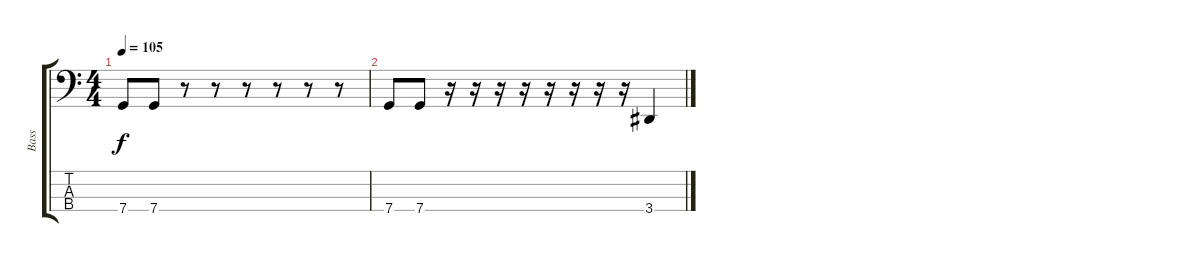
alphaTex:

\track ("Bass" "Bass") {instrument electricbasspick}
\staff {score tabs}
\tuning (F2 C2 G1 C1) {hide}
\ts (4 4)
\tempo 105
\clef f4
\ks c
7.4.8{dy f} 7.4.8 r.8 r.8 r.8 r.8 r.8 r.8 |
7.4.8 7.4.8 r.16 r.16 r.16 r.16 r.16 r.16 r.16 r.16 3.4.4
